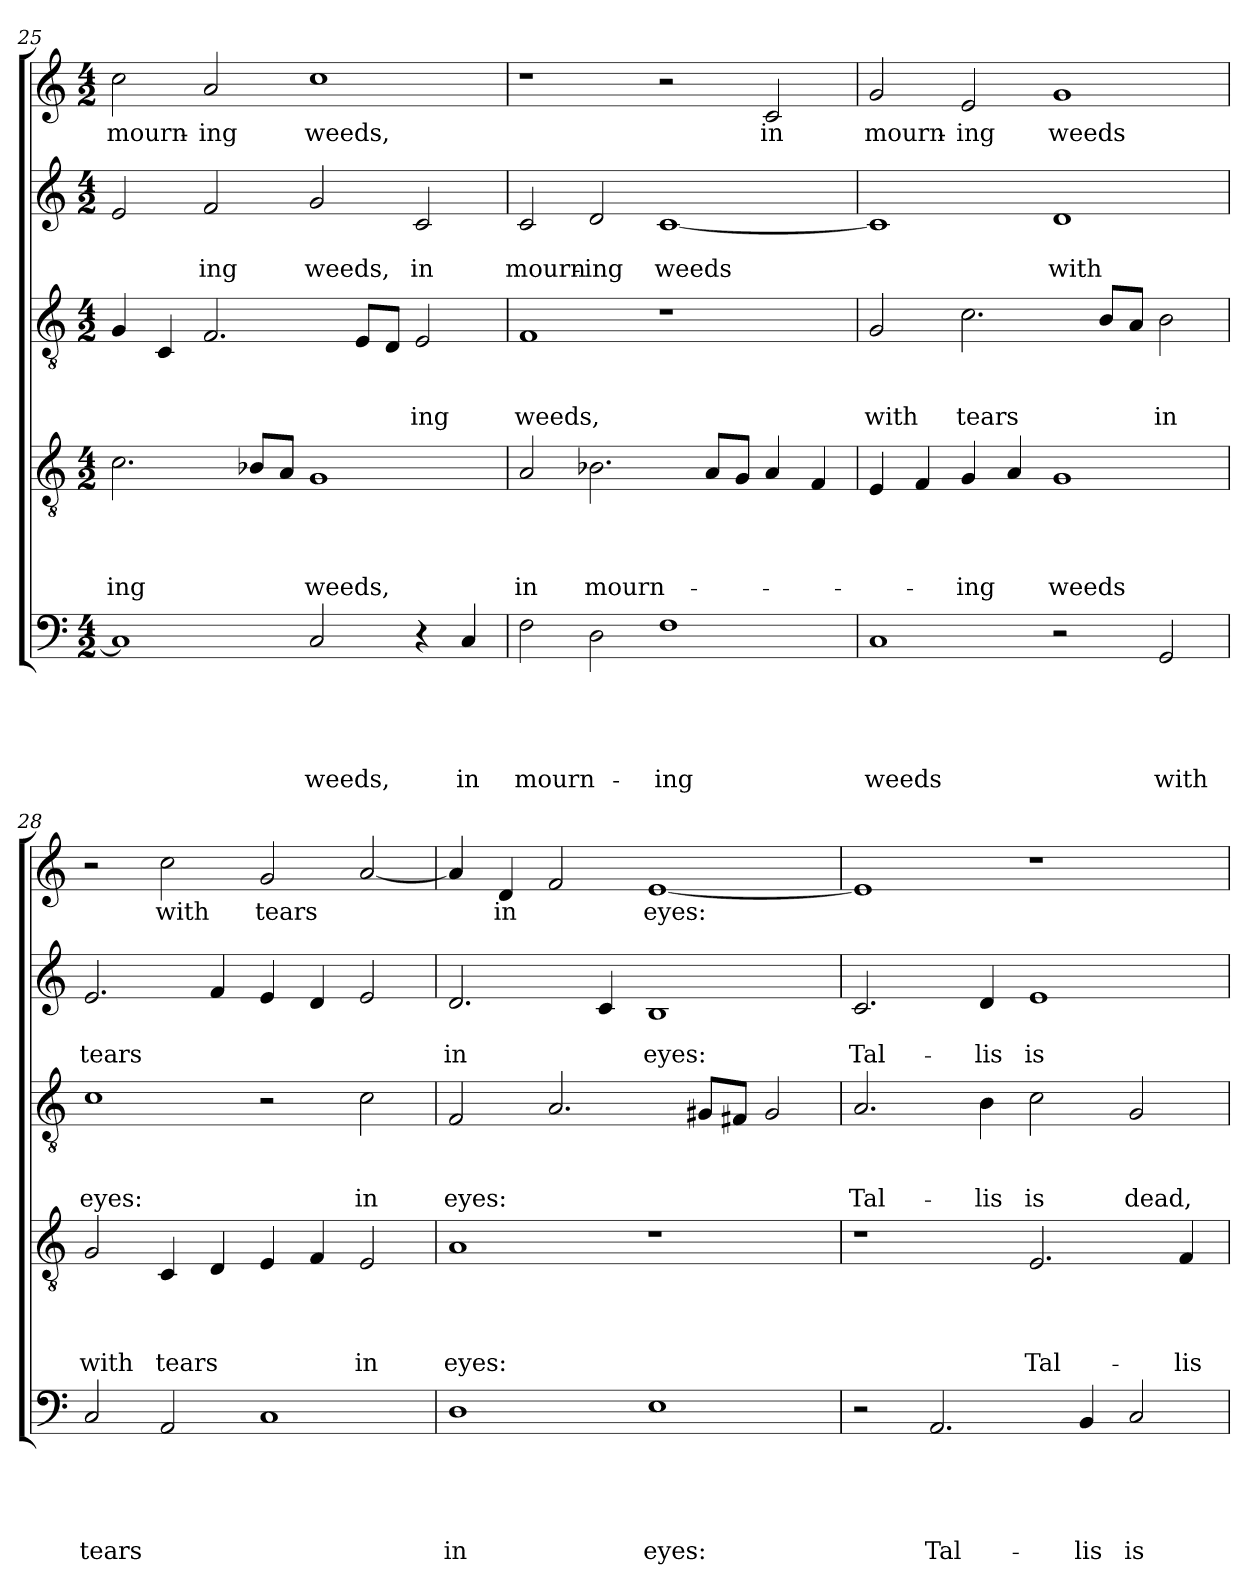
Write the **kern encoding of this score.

**kern	**text	**text	**text	**text	**text	**kern	**text	**text	**text	**text	**kern	**text	**text	**text	**kern	**text	**text	**kern	**text
*part5	*part5	*part5	*part5	*part5	*part5	*part4	*part4	*part4	*part4	*part4	*part3	*part3	*part3	*part3	*part2	*part2	*part2	*part1	*part1
*staff5	*staff5	*staff5	*staff5	*staff5	*staff5	*staff4	*staff4	*staff4	*staff4	*staff4	*staff3	*staff3	*staff3	*staff3	*staff2	*staff2	*staff2	*staff1	*staff1
*clefF4	*	*	*	*	*	*clefGv2	*	*	*	*	*clefGv2	*	*	*	*clefG2	*	*	*clefG2	*
*k[]	*	*	*	*	*	*k[]	*	*	*	*	*k[]	*	*	*	*k[]	*	*	*k[]	*
*C:	*	*	*	*	*	*C:	*	*	*	*	*C:	*	*	*	*C:	*	*	*C:	*
*M4/2	*	*	*	*	*	*M4/2	*	*	*	*	*M4/2	*	*	*	*M4/2	*	*	*M4/2	*
=25	=25	=25	=25	=25	=25	=25	=25	=25	=25	=25	=25	=25	=25	=25	=25	=25	=25	=25	=25
!	!	!	!	!	!	!	!	!	!	!LO:LY:b	!	!	!	!	!	!	!	!	!LO:LY:b
1C]	.	.	.	.	.	2.c\	.	.	.	-ing	4G/	.	.	.	2e/	.	.	2cc\	mourn-
.	.	.	.	.	.	.	.	.	.	.	4C/	.	.	.	.	.	.	.	.
!	!	!	!	!	!	!	!	!	!	!	!	!	!	!	!	!	!LO:LY:b	!	!LO:LY:b
.	.	.	.	.	.	.	.	.	.	.	2.F/	.	.	.	2f/	.	-ing	2a/	-ing
.	.	.	.	.	.	8B-X/L	.	.	.	.	.	.	.	.	.	.	.	.	.
.	.	.	.	.	.	8A/J	.	.	.	.	.	.	.	.	.	.	.	.	.
!	!	!	!	!	!LO:LY:b	!	!	!	!	!LO:LY:b	!	!	!	!	!	!	!LO:LY:b	!	!LO:LY:b
2C/	.	.	.	.	weeds,	1G	.	.	.	weeds,	.	.	.	.	2g/	.	weeds,	1cc	weeds,
.	.	.	.	.	.	.	.	.	.	.	8E/L	.	.	.	.	.	.	.	.
.	.	.	.	.	.	.	.	.	.	.	8D/J	.	.	.	.	.	.	.	.
!	!	!	!	!	!	!	!	!	!	!	!	!	!	!LO:LY:b	!	!	!LO:LY:b	!	!
4r	.	.	.	.	.	.	.	.	.	.	2E/	.	.	-ing	2c/	.	in	.	.
!	!	!	!	!	!LO:LY:b	!	!	!	!	!	!	!	!	!	!	!	!	!	!
4C/	.	.	.	.	in	.	.	.	.	.	.	.	.	.	.	.	.	.	.
!!LO:LB:g=z
=26	=26	=26	=26	=26	=26	=26	=26	=26	=26	=26	=26	=26	=26	=26	=26	=26	=26	=26	=26
!	!	!	!	!	!LO:LY:b	!	!	!	!	!LO:LY:b	!	!	!	!LO:LY:b	!	!	!LO:LY:b	!	!
2F\	.	.	.	.	mourn-	2A/	.	.	.	in	1F	.	.	weeds,	2c/	.	mourn-	1r	.
!	!	!	!	!	!	!	!	!	!	!LO:LY:b	!	!	!	!	!	!	!LO:LY:b	!	!
2D\	.	.	.	.	.	2.B-X\	.	.	.	mourn-	.	.	.	.	2d/	.	-ing	.	.
!	!	!	!	!	!LO:LY:b	!	!	!	!	!	!	!	!	!	!	!	!LO:LY:b	!	!
1F	.	.	.	.	-ing	.	.	.	.	.	1r	.	.	.	[1c	.	weeds	2r	.
.	.	.	.	.	.	8A/L	.	.	.	.	.	.	.	.	.	.	.	.	.
.	.	.	.	.	.	8G/J	.	.	.	.	.	.	.	.	.	.	.	.	.
!	!	!	!	!	!	!	!	!	!	!	!	!	!	!	!	!	!	!	!LO:LY:b
.	.	.	.	.	.	4A/	.	.	.	.	.	.	.	.	.	.	.	2c/	in
.	.	.	.	.	.	4F/	.	.	.	.	.	.	.	.	.	.	.	.	.
=27	=27	=27	=27	=27	=27	=27	=27	=27	=27	=27	=27	=27	=27	=27	=27	=27	=27	=27	=27
!	!	!	!	!	!LO:LY:b	!	!	!	!	!	!	!	!	!LO:LY:b	!	!	!	!	!LO:LY:b
1C	.	.	.	.	weeds	4E/	.	.	.	.	2G/	.	.	with	1c]	.	.	2g/	mourn-
.	.	.	.	.	.	4F/	.	.	.	.	.	.	.	.	.	.	.	.	.
!	!	!	!	!	!	!	!	!	!	!LO:LY:b	!	!	!	!LO:LY:b	!	!	!	!	!LO:LY:b
.	.	.	.	.	.	4G/	.	.	.	-ing	2.c\	.	.	tears	.	.	.	2e/	-ing
.	.	.	.	.	.	4A/	.	.	.	.	.	.	.	.	.	.	.	.	.
!	!	!	!	!	!	!	!	!	!	!LO:LY:b	!	!	!	!	!	!	!LO:LY:b	!	!LO:LY:b
2r	.	.	.	.	.	1G	.	.	.	weeds	.	.	.	.	1d	.	with	1g	weeds
.	.	.	.	.	.	.	.	.	.	.	8B/L	.	.	.	.	.	.	.	.
.	.	.	.	.	.	.	.	.	.	.	8A/J	.	.	.	.	.	.	.	.
!	!	!	!	!	!LO:LY:b	!	!	!	!	!	!	!	!	!LO:LY:b	!	!	!	!	!
2GG/	.	.	.	.	with	.	.	.	.	.	2B\	.	.	in	.	.	.	.	.
=28	=28	=28	=28	=28	=28	=28	=28	=28	=28	=28	=28	=28	=28	=28	=28	=28	=28	=28	=28
!	!	!	!	!	!LO:LY:b	!	!	!	!	!LO:LY:b	!	!	!	!LO:LY:b	!	!	!LO:LY:b	!	!
2C/	.	.	.	.	tears	2G/	.	.	.	with	1c	.	.	eyes:	2.e/	.	tears	2r	.
!	!	!	!	!	!	!	!	!	!	!LO:LY:b	!	!	!	!	!	!	!	!	!LO:LY:b
2AA/	.	.	.	.	.	4C/	.	.	.	tears	.	.	.	.	.	.	.	2cc\	with
.	.	.	.	.	.	4D/	.	.	.	.	.	.	.	.	4f/	.	.	.	.
!	!	!	!	!	!	!	!	!	!	!	!	!	!	!	!	!	!	!	!LO:LY:b
1C	.	.	.	.	.	4E/	.	.	.	.	2r	.	.	.	4e/	.	.	2g/	tears
.	.	.	.	.	.	4F/	.	.	.	.	.	.	.	.	4d/	.	.	.	.
!	!	!	!	!	!	!	!	!	!	!LO:LY:b	!	!	!	!LO:LY:b	!	!	!	!	!
.	.	.	.	.	.	2E/	.	.	.	in	2c\	.	.	in	2e/	.	.	[2a/	.
=29	=29	=29	=29	=29	=29	=29	=29	=29	=29	=29	=29	=29	=29	=29	=29	=29	=29	=29	=29
!	!	!	!	!	!LO:LY:b	!	!	!	!	!LO:LY:b	!	!	!	!LO:LY:b	!	!	!LO:LY:b	!	!
1D	.	.	.	.	in	1A	.	.	.	eyes:	2F/	.	.	eyes:	2.d/	.	in	4a/]	.
!	!	!	!	!	!	!	!	!	!	!	!	!	!	!	!	!	!	!	!LO:LY:b
.	.	.	.	.	.	.	.	.	.	.	.	.	.	.	.	.	.	4d/	in
.	.	.	.	.	.	.	.	.	.	.	2.A/	.	.	.	.	.	.	2f/	.
.	.	.	.	.	.	.	.	.	.	.	.	.	.	.	4c/	.	.	.	.
!	!	!	!	!	!LO:LY:b	!	!	!	!	!	!	!	!	!	!	!	!LO:LY:b	!	!LO:LY:b
1E	.	.	.	.	eyes:	1r	.	.	.	.	.	.	.	.	1B	.	eyes:	[1e	eyes:
.	.	.	.	.	.	.	.	.	.	.	8G#X/L	.	.	.	.	.	.	.	.
.	.	.	.	.	.	.	.	.	.	.	8F#X/J	.	.	.	.	.	.	.	.
.	.	.	.	.	.	.	.	.	.	.	2G#/	.	.	.	.	.	.	.	.
!!LO:PB:g=z
=30	=30	=30	=30	=30	=30	=30	=30	=30	=30	=30	=30	=30	=30	=30	=30	=30	=30	=30	=30
!	!	!	!	!	!	!	!	!	!	!	!	!	!	!LO:LY:b	!	!	!LO:LY:b	!	!
2r	.	.	.	.	.	1r	.	.	.	.	2.A/	.	.	Tal-	2.c/	.	Tal-	1e]	.
!	!	!	!	!	!LO:LY:b	!	!	!	!	!	!	!	!	!	!	!	!	!	!
2.AA/	.	.	.	.	Tal-	.	.	.	.	.	.	.	.	.	.	.	.	.	.
!	!	!	!	!	!	!	!	!	!	!	!	!	!	!LO:LY:b	!	!	!LO:LY:b	!	!
.	.	.	.	.	.	.	.	.	.	.	4B\	.	.	-lis	4d/	.	-lis	.	.
!	!	!	!	!	!	!	!	!	!	!LO:LY:b	!	!	!	!LO:LY:b	!	!	!LO:LY:b	!	!
.	.	.	.	.	.	2.E/	.	.	.	Tal-	2c\	.	.	is	1e	.	is	1r	.
!	!	!	!	!	!LO:LY:b	!	!	!	!	!	!	!	!	!	!	!	!	!	!
4BB/	.	.	.	.	-lis	.	.	.	.	.	.	.	.	.	.	.	.	.	.
!	!	!	!	!	!LO:LY:b	!	!	!	!	!	!	!	!	!LO:LY:b	!	!	!	!	!
2C/	.	.	.	.	is	.	.	.	.	.	2G/	.	.	dead,	.	.	.	.	.
!	!	!	!	!	!	!	!	!	!	!LO:LY:b	!	!	!	!	!	!	!	!	!
.	.	.	.	.	.	4F/	.	.	.	-lis	.	.	.	.	.	.	.	.	.
=	=	=	=	=	=	=	=	=	=	=	=	=	=	=	=	=	=	=	=
*-	*-	*-	*-	*-	*-	*-	*-	*-	*-	*-	*-	*-	*-	*-	*-	*-	*-	*-	*-
